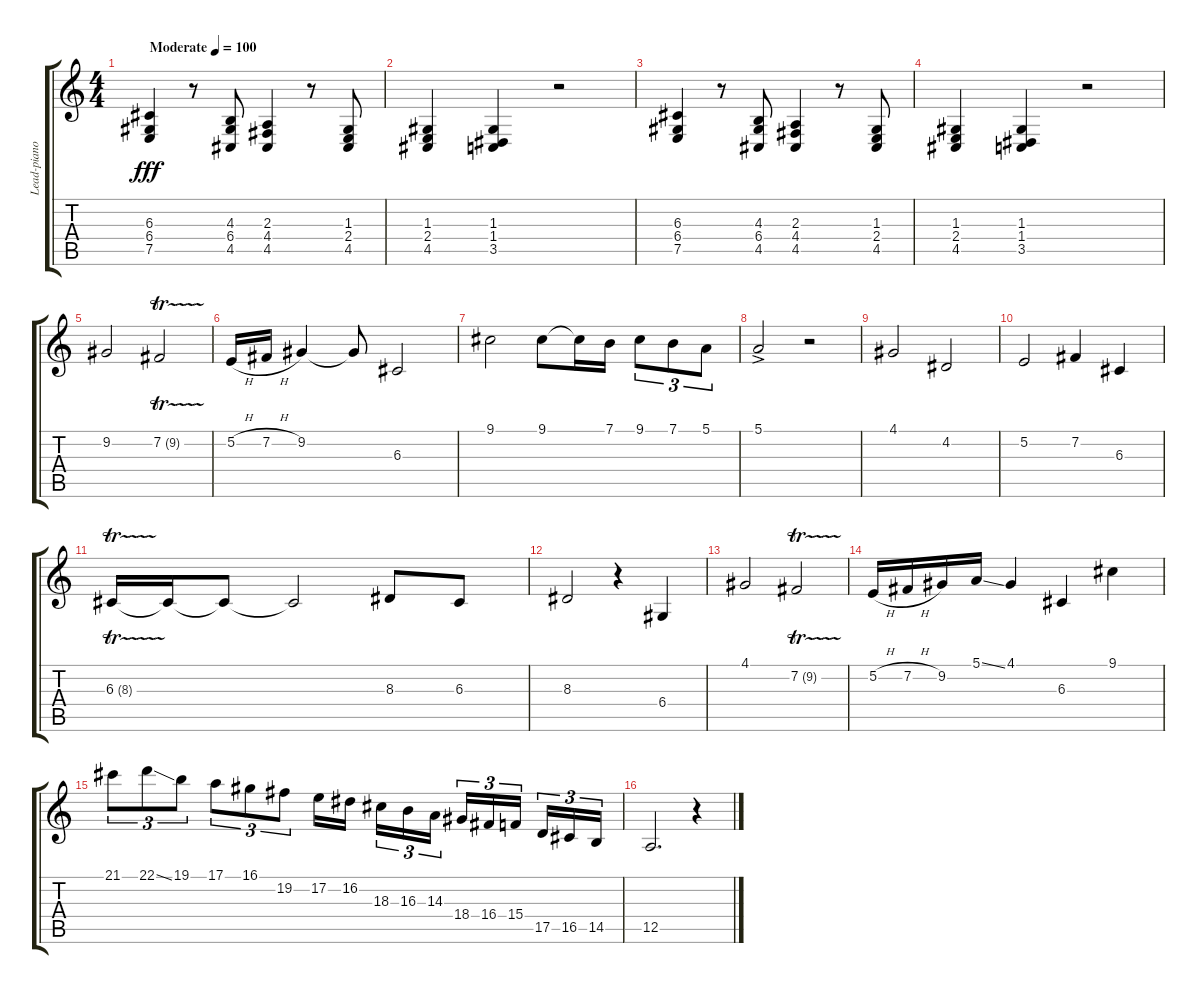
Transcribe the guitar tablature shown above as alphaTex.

\track ("Lead-piano" "Lead-piano") {instrument acousticgrandpiano}
\staff {score tabs}
\tuning (E4 B3 G3 D3 A2 E2) {hide}
\ts (4 4)
\tempo (100 "Moderate")
\clef g2
\ks c
(6.3 6.4 7.5).4{dy fff instrument acousticgrandpiano} r.8 (4.3 6.4 4.5).8 (2.3 4.4 4.5).4 r.8 (1.3 2.4 4.5).8 |
(1.3 2.4 4.5).4 (1.3 1.4 3.5).4 r.2 |
(6.3 6.4 7.5).4 r.8 (4.3 6.4 4.5).8 (2.3 4.4 4.5).4 r.8 (1.3 2.4 4.5).8 |
(1.3 2.4 4.5).4 (1.3 1.4 3.5).4 r.2 |
9.2.2 7.2{tr (9 32)}.2 |
5.2{h}.16 7.2{h}.16 9.2.4 9.2{t}.8 6.3.2 |
9.1.2 9.1.8 9.1{t}.16 7.1.16 9.1.8{tu (3 2)} 7.1.8{tu (3 2)} 5.1.8{tu (3 2)} |
5.1{ac}.2 r.2 |
4.1.2 4.2.2 |
5.2.2 7.2.4 6.3.4 |
6.3{tr (8 32)}.16 6.3{t}.16 6.3{t}.8 6.3{t}.2 8.3.8 6.3.8 |
8.3.2 r.4 6.4.4 |
4.1.2 7.2{tr (9 32)}.2 |
5.2{h}.16 7.2{h}.16 9.2.16 5.1{ss}.16 4.1.4 6.3.4 9.1.4 |
21.1.8{tu (3 2)} 22.1{ss}.8{tu (3 2)} 19.1.8{tu (3 2)} 17.1.8{tu (3 2)} 16.1.8{tu (3 2)} 19.2.8{tu (3 2)} 17.2.16 16.2.16{beam splitsecondary} 18.3.16{tu (3 2)} 16.3.16{tu (3 2)} 14.3.16{tu (3 2)} 18.4.16{tu (3 2)} 16.4.16{tu (3 2)} 15.4.16{tu (3 2) beam splitsecondary} 17.5.16{tu (3 2)} 16.5.16{tu (3 2)} 14.5.16{tu (3 2)} |
12.5.2{d} r.4
